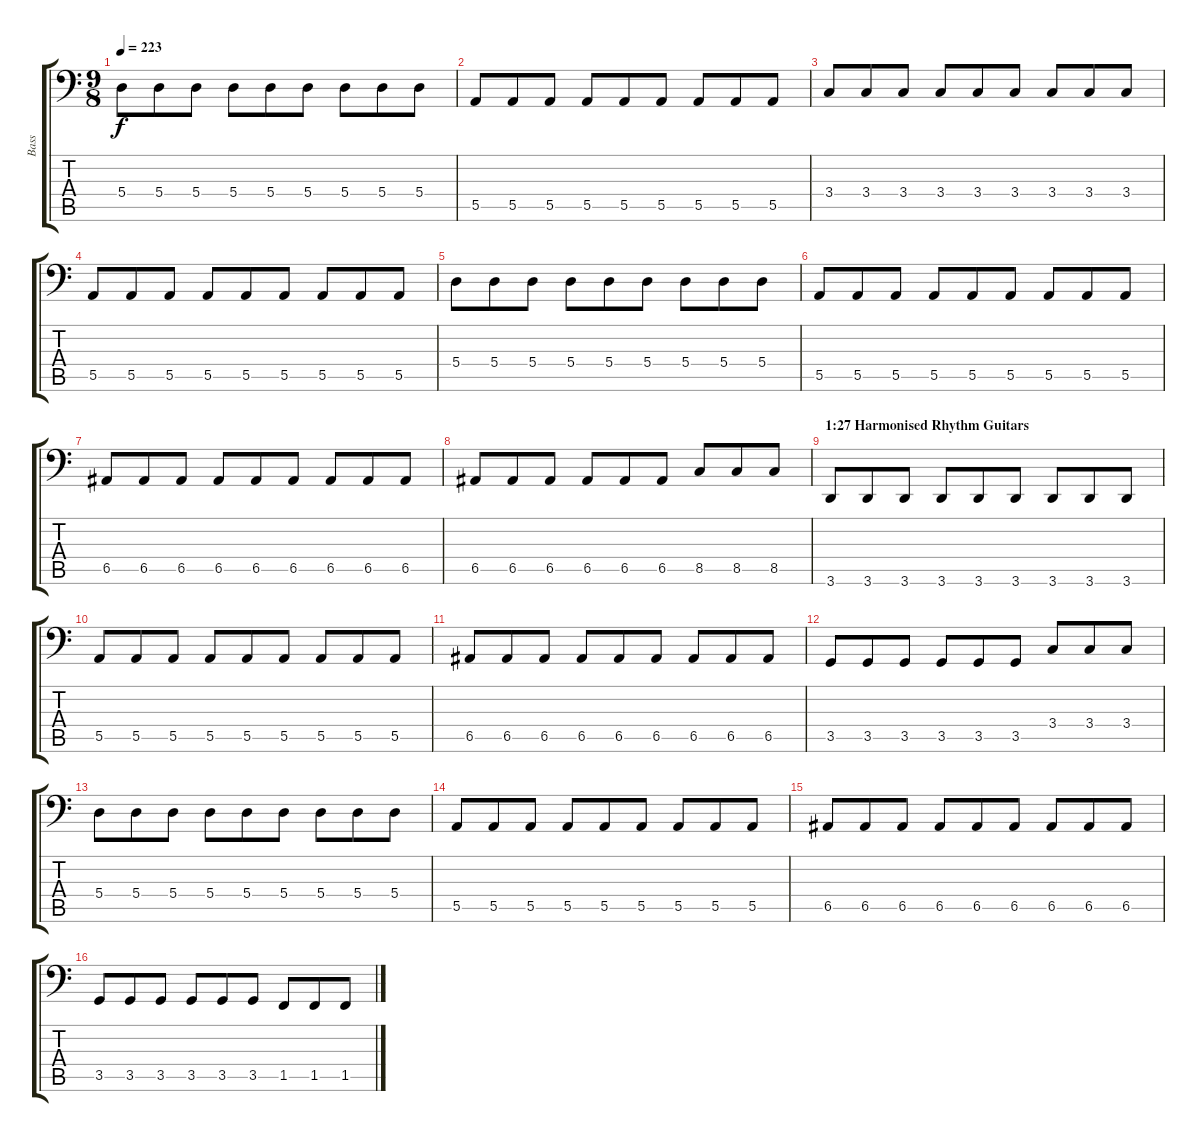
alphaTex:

\track ("Bass" "Bass") {instrument electricbasspick}
\staff {score tabs}
\tuning (B2 G2 D2 A1 E1 B0) {hide}
\ts (9 8)
\tempo 223
\clef f4
\ks c
5.4.8{dy f} 5.4.8 5.4.8 5.4.8 5.4.8 5.4.8 5.4.8 5.4.8 5.4.8 |
5.5.8 5.5.8 5.5.8 5.5.8 5.5.8 5.5.8 5.5.8 5.5.8 5.5.8 |
3.4.8 3.4.8 3.4.8 3.4.8 3.4.8 3.4.8 3.4.8 3.4.8 3.4.8 |
5.5.8 5.5.8 5.5.8 5.5.8 5.5.8 5.5.8 5.5.8 5.5.8 5.5.8 |
5.4.8 5.4.8 5.4.8 5.4.8 5.4.8 5.4.8 5.4.8 5.4.8 5.4.8 |
5.5.8 5.5.8 5.5.8 5.5.8 5.5.8 5.5.8 5.5.8 5.5.8 5.5.8 |
6.5.8 6.5.8 6.5.8 6.5.8 6.5.8 6.5.8 6.5.8 6.5.8 6.5.8 |
6.5.8 6.5.8 6.5.8 6.5.8 6.5.8 6.5.8 8.5.8 8.5.8 8.5.8 |
\section ("" "1:27 Harmonised Rhythm Guitars")
3.6.8 3.6.8 3.6.8 3.6.8 3.6.8 3.6.8 3.6.8 3.6.8 3.6.8 |
5.5.8 5.5.8 5.5.8 5.5.8 5.5.8 5.5.8 5.5.8 5.5.8 5.5.8 |
6.5.8 6.5.8 6.5.8 6.5.8 6.5.8 6.5.8 6.5.8 6.5.8 6.5.8 |
3.5.8 3.5.8 3.5.8 3.5.8 3.5.8 3.5.8 3.4.8 3.4.8 3.4.8 |
5.4.8 5.4.8 5.4.8 5.4.8 5.4.8 5.4.8 5.4.8 5.4.8 5.4.8 |
5.5.8 5.5.8 5.5.8 5.5.8 5.5.8 5.5.8 5.5.8 5.5.8 5.5.8 |
6.5.8 6.5.8 6.5.8 6.5.8 6.5.8 6.5.8 6.5.8 6.5.8 6.5.8 |
3.5.8 3.5.8 3.5.8 3.5.8 3.5.8 3.5.8 1.5.8 1.5.8 1.5.8
